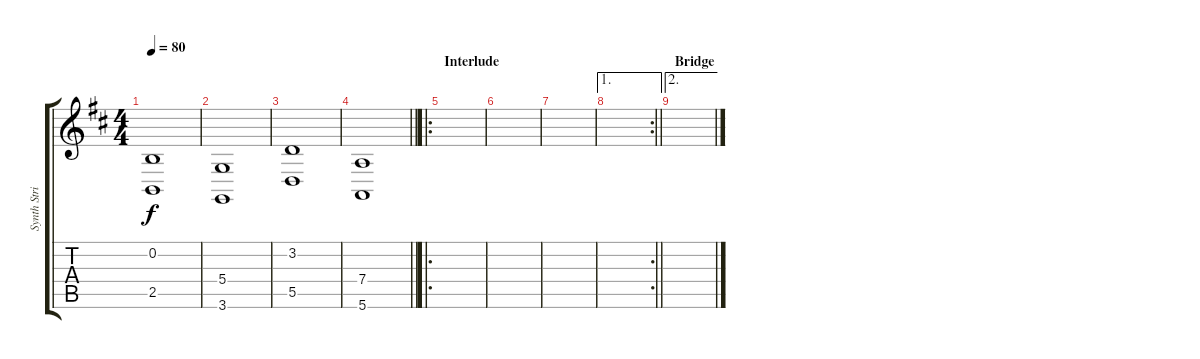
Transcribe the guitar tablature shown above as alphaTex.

\track ("Synth Strings" "Synth Stri") {instrument synthstrings1}
\staff {score tabs}
\tuning (E4 B3 G3 D3 A2 E2) {hide}
\ts (4 4)
\tempo 80
\clef g2
\ks d
(0.2 2.5).1{dy f} |
(5.4 3.6).1 |
(3.2 5.5).1 |
\barLineRight lightlight
(7.4 5.6).1 |
\ro
\section ("" "Interlude")
|
|
|
\ae 1
\rc 2
\barLineRight lightlight
|
\ae 2
\section ("" "Bridge")
